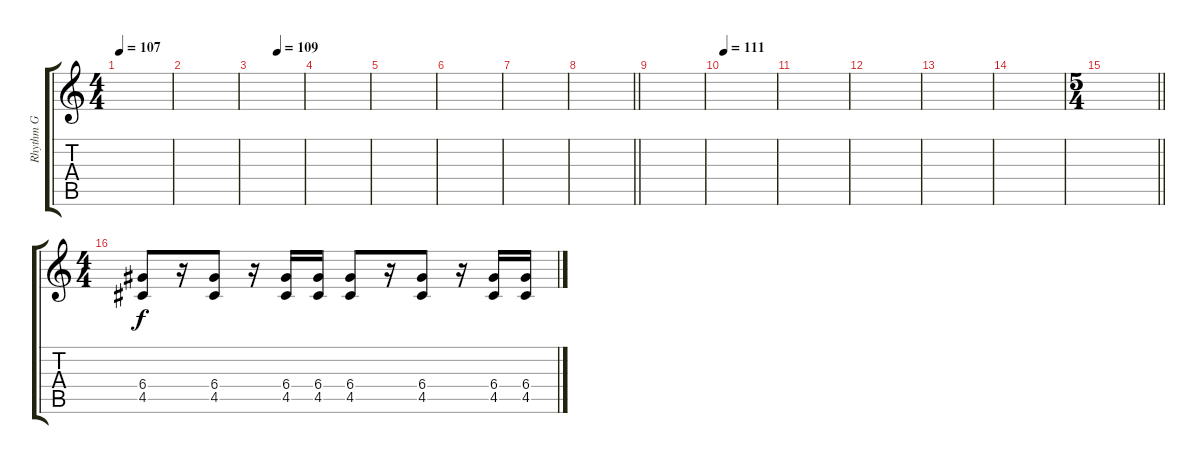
\track ("Rhythm G" "Rhythm G") {instrument distortionguitar}
\staff {score tabs}
\tuning (E4 B3 G3 D3 A2 E2) {hide}
\ts (4 4)
\tempo 107
\clef g2
\ks c
|
|
\tempo (109 0.5)
|
|
|
|
|
\barLineRight lightlight
|
\section ("" "")
|
\tempo 111
|
|
|
|
|
\ts (5 4)
\barLineRight lightlight
|
\ts (4 4)
\section ("" "")
(6.4 4.5).8{dy f} r.16 (6.4 4.5).8 r.16 (6.4 4.5).16 (6.4 4.5).16 (6.4 4.5).8 r.16 (6.4 4.5).8 r.16 (6.4 4.5).16 (6.4 4.5).16
